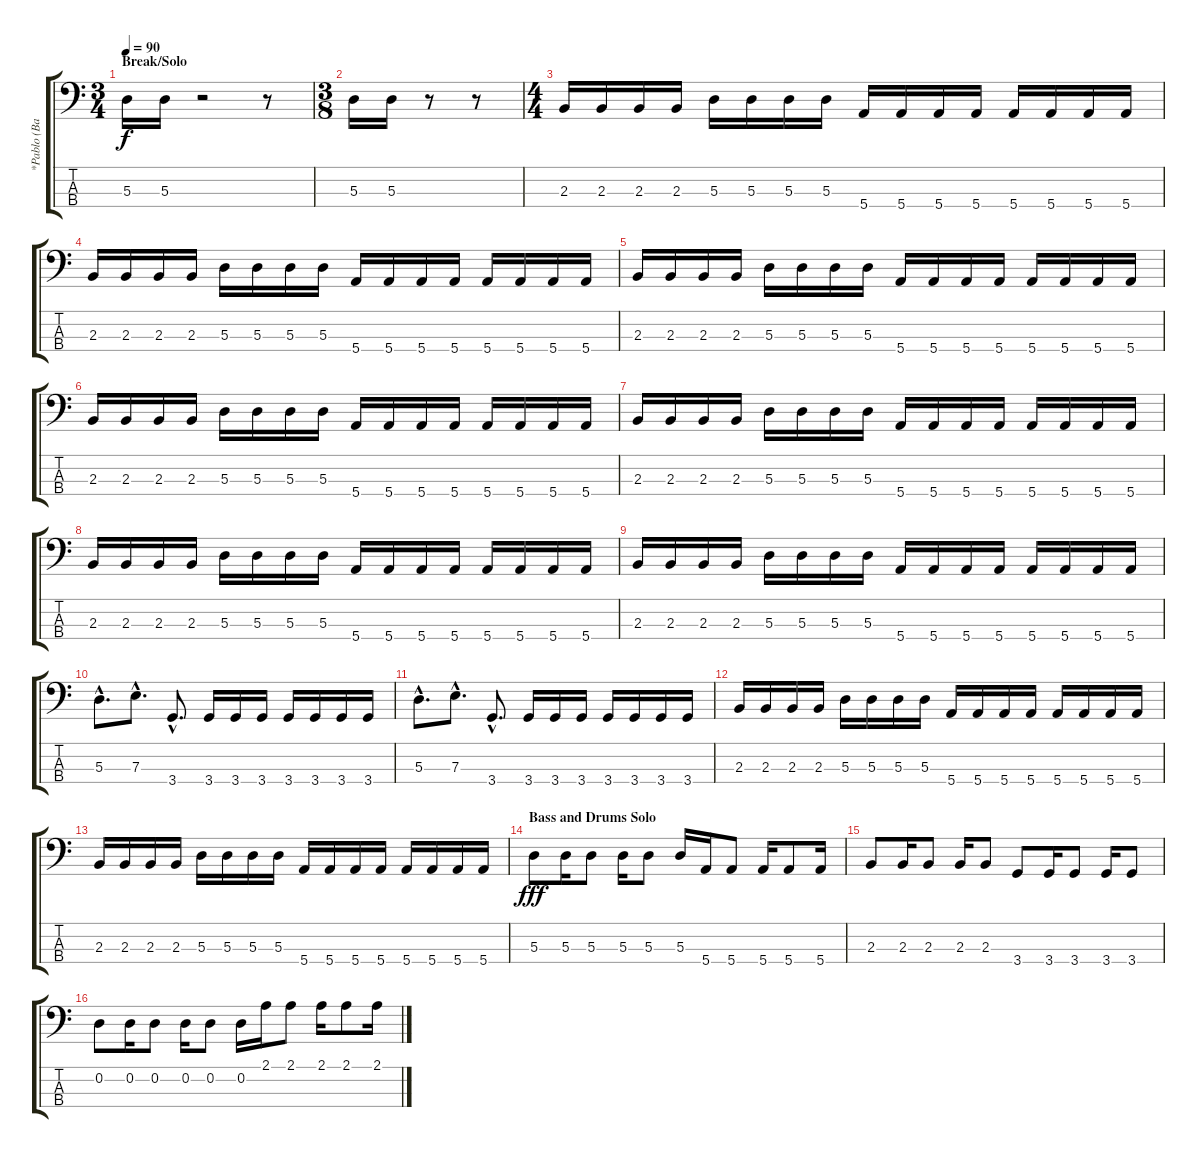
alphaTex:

\track ("*Pablo (Bass)" "*Pablo (Ba") {instrument electricbasspick}
\staff {score tabs}
\tuning (G2 D2 A1 E1) {hide}
\ts (3 4)
\section ("" "Break/Solo")
\tempo 90
\clef f4
\ks c
5.3.16{dy f} 5.3.16 r.2 r.8 |
\ts (3 8)
5.3.16 5.3.16 r.8 r.8 |
\ts (4 4)
2.3.16 2.3.16 2.3.16 2.3.16 5.3.16 5.3.16 5.3.16 5.3.16 5.4.16 5.4.16 5.4.16 5.4.16 5.4.16 5.4.16 5.4.16 5.4.16 |
2.3.16 2.3.16 2.3.16 2.3.16 5.3.16 5.3.16 5.3.16 5.3.16 5.4.16 5.4.16 5.4.16 5.4.16 5.4.16 5.4.16 5.4.16 5.4.16 |
2.3.16 2.3.16 2.3.16 2.3.16 5.3.16 5.3.16 5.3.16 5.3.16 5.4.16 5.4.16 5.4.16 5.4.16 5.4.16 5.4.16 5.4.16 5.4.16 |
2.3.16 2.3.16 2.3.16 2.3.16 5.3.16 5.3.16 5.3.16 5.3.16 5.4.16 5.4.16 5.4.16 5.4.16 5.4.16 5.4.16 5.4.16 5.4.16 |
2.3.16 2.3.16 2.3.16 2.3.16 5.3.16 5.3.16 5.3.16 5.3.16 5.4.16 5.4.16 5.4.16 5.4.16 5.4.16 5.4.16 5.4.16 5.4.16 |
2.3.16 2.3.16 2.3.16 2.3.16 5.3.16 5.3.16 5.3.16 5.3.16 5.4.16 5.4.16 5.4.16 5.4.16 5.4.16 5.4.16 5.4.16 5.4.16 |
2.3.16 2.3.16 2.3.16 2.3.16 5.3.16 5.3.16 5.3.16 5.3.16 5.4.16 5.4.16 5.4.16 5.4.16 5.4.16 5.4.16 5.4.16 5.4.16 |
5.3{hac}.8{d} 7.3{hac}.8{d} 3.4{hac}.8{d} 3.4.16 3.4.16 3.4.16 3.4.16 3.4.16 3.4.16 3.4.16 |
5.3{hac}.8{d} 7.3{hac}.8{d} 3.4{hac}.8{d} 3.4.16 3.4.16 3.4.16 3.4.16 3.4.16 3.4.16 3.4.16 |
2.3.16 2.3.16 2.3.16 2.3.16 5.3.16 5.3.16 5.3.16 5.3.16 5.4.16 5.4.16 5.4.16 5.4.16 5.4.16 5.4.16 5.4.16 5.4.16 |
2.3.16 2.3.16 2.3.16 2.3.16 5.3.16 5.3.16 5.3.16 5.3.16 5.4.16 5.4.16 5.4.16 5.4.16 5.4.16 5.4.16 5.4.16 5.4.16 |
\section ("" "Bass and Drums Solo")
5.3.8{dy fff} 5.3.16 5.3.8 5.3.16 5.3.8 5.3.16 5.4.16 5.4.8 5.4.16 5.4.8 5.4.16 |
2.3.8 2.3.16 2.3.8 2.3.16 2.3.8 3.4.8 3.4.16 3.4.8 3.4.16 3.4.8 |
0.2.8 0.2.16 0.2.8 0.2.16 0.2.8 0.2.16 2.1.16 2.1.8 2.1.16 2.1.8 2.1.16
